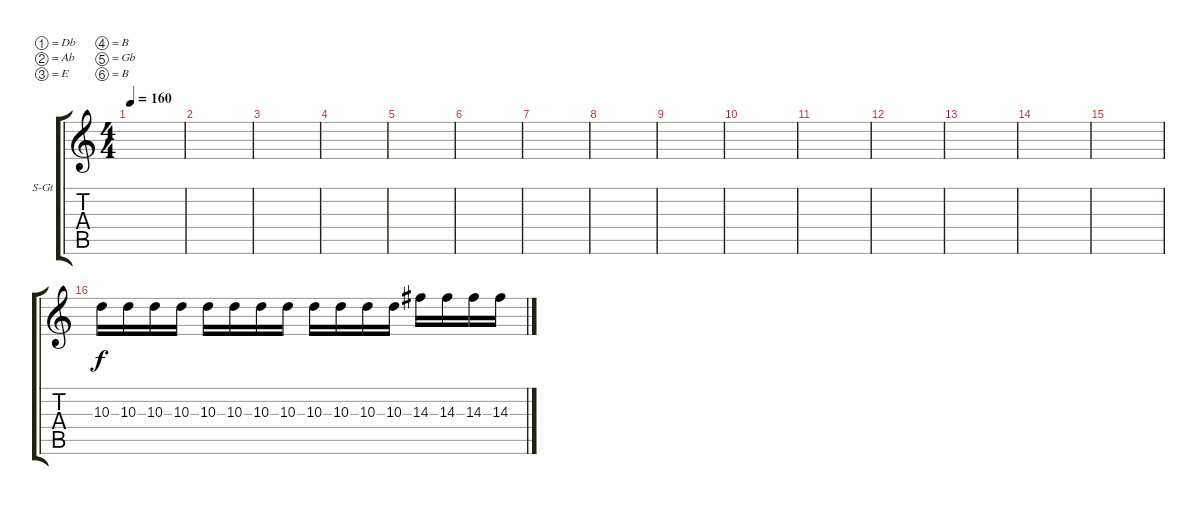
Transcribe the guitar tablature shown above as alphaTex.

\defaultSystemsLayout 4
\bracketExtendMode groupsimilarinstruments
\firstSystemTrackNameOrientation horizontal
\otherSystemsTrackNameOrientation horizontal
\track ("Extra" "S-Gt") {instrument acousticguitarsteel}
\staff {score tabs}
\tuning (Db4 Ab3 E3 B2 Gb2 B1)
\ts (4 4)
\tempo 160
\clef g2
\ks c
|
|
|
|
|
|
|
|
|
|
|
|
|
|
|
10.3.16 10.3.16 10.3.16 10.3.16 10.3.16 10.3.16 10.3.16 10.3.16 10.3.16 10.3.16 10.3.16 10.3.16 14.3.16 14.3.16 14.3.16 14.3.16
